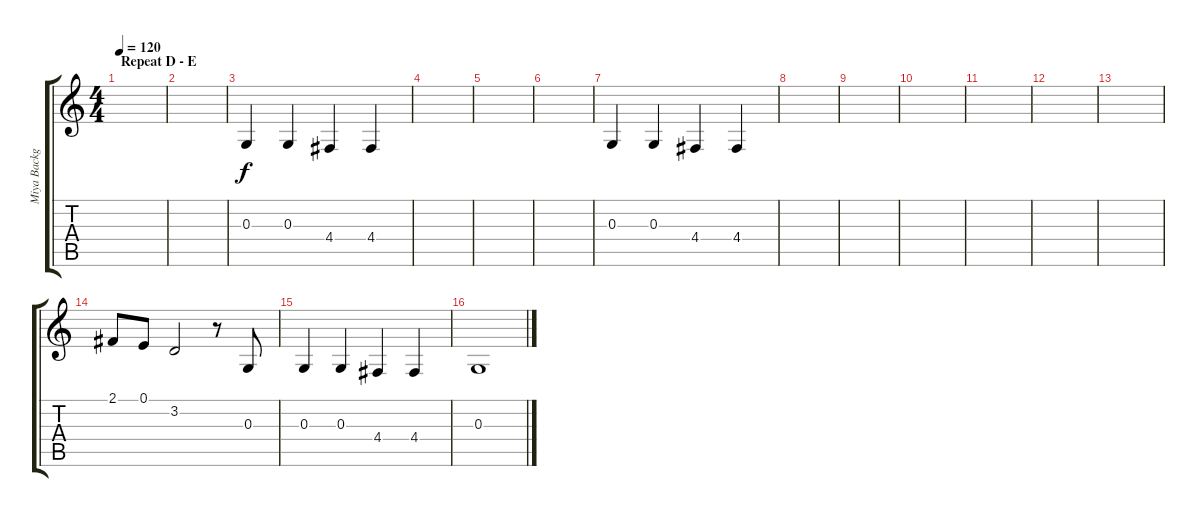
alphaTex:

\track ("Miya Background Vocals" "Miya Backg") {instrument altosax}
\staff {score tabs}
\tuning (E4 B3 G3 D3 A2 E2) {hide}
\ts (4 4)
\section ("" "Repeat D - E")
\tempo 120
\clef g2
\ks c
|
|
0.3.4 0.3.4 4.4.4 4.4.4 |
|
|
|
0.3.4 0.3.4 4.4.4 4.4.4 |
|
|
|
|
|
|
2.1.8 0.1.8 3.2.2 r.8 0.3.8 |
0.3.4 0.3.4 4.4.4 4.4.4 |
0.3.1
